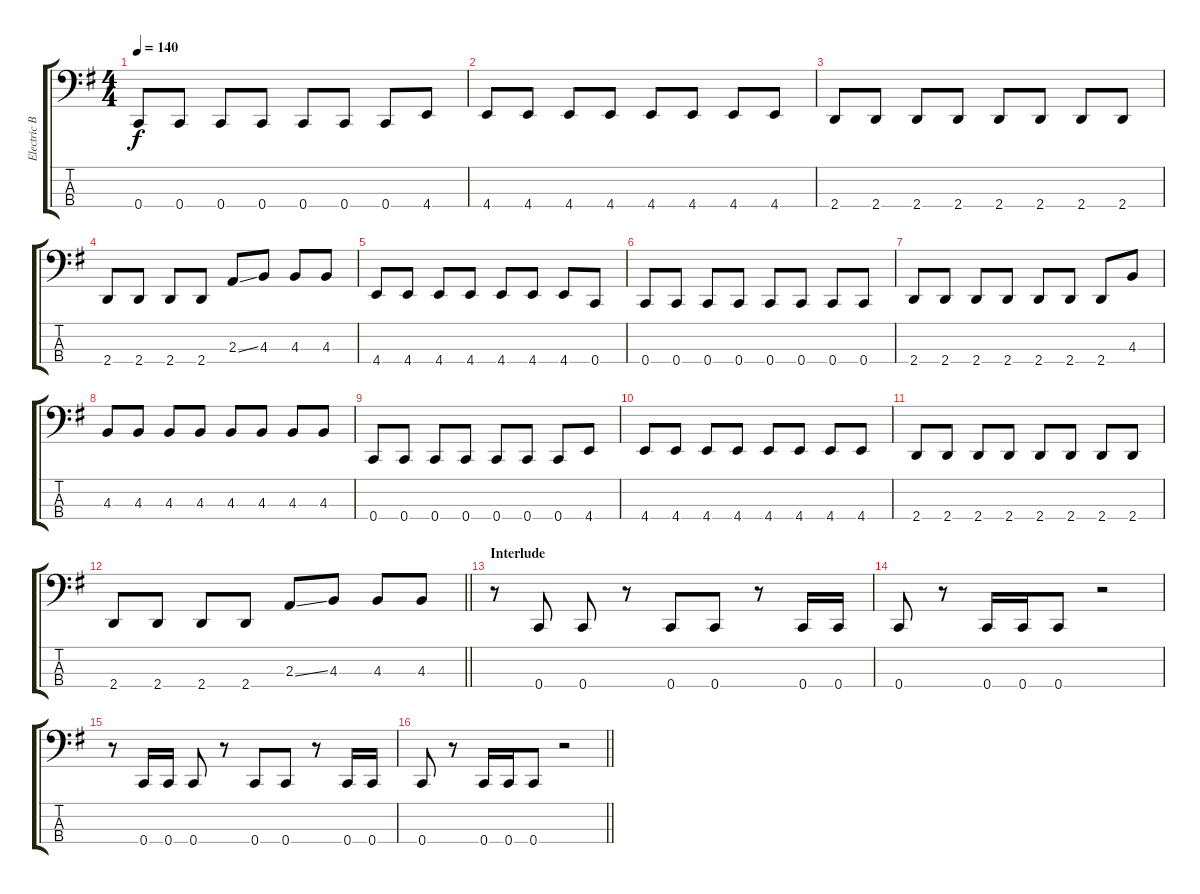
\track ("Electric Bass" "Electric B") {instrument electricbasspick}
\staff {score tabs}
\tuning (F2 C2 G1 C1) {hide}
\ts (4 4)
\tempo 140
\clef f4
\ks eminor
0.4.8{dy f} 0.4.8 0.4.8 0.4.8 0.4.8 0.4.8 0.4.8 4.4.8 |
4.4.8 4.4.8 4.4.8 4.4.8 4.4.8 4.4.8 4.4.8 4.4.8 |
2.4.8 2.4.8 2.4.8 2.4.8 2.4.8 2.4.8 2.4.8 2.4.8 |
2.4.8 2.4.8 2.4.8 2.4.8 2.3{ss}.8 4.3.8 4.3.8 4.3.8 |
4.4.8 4.4.8 4.4.8 4.4.8 4.4.8 4.4.8 4.4.8 0.4.8 |
0.4.8 0.4.8 0.4.8 0.4.8 0.4.8 0.4.8 0.4.8 0.4.8 |
2.4.8 2.4.8 2.4.8 2.4.8 2.4.8 2.4.8 2.4.8 4.3.8 |
4.3.8 4.3.8 4.3.8 4.3.8 4.3.8 4.3.8 4.3.8 4.3.8 |
0.4.8 0.4.8 0.4.8 0.4.8 0.4.8 0.4.8 0.4.8 4.4.8 |
4.4.8 4.4.8 4.4.8 4.4.8 4.4.8 4.4.8 4.4.8 4.4.8 |
2.4.8 2.4.8 2.4.8 2.4.8 2.4.8 2.4.8 2.4.8 2.4.8 |
\barLineRight lightlight
2.4.8 2.4.8 2.4.8 2.4.8 2.3{ss}.8 4.3.8 4.3.8 4.3.8 |
\section ("" "Interlude")
r.8 0.4.8 0.4.8 r.8 0.4.8 0.4.8 r.8 0.4.16 0.4.16 |
0.4.8 r.8 0.4.16 0.4.16 0.4.8 r.2 |
r.8 0.4.16 0.4.16 0.4.8 r.8 0.4.8 0.4.8 r.8 0.4.16 0.4.16 |
\barLineRight lightlight
0.4.8 r.8 0.4.16 0.4.16 0.4.8 r.2
